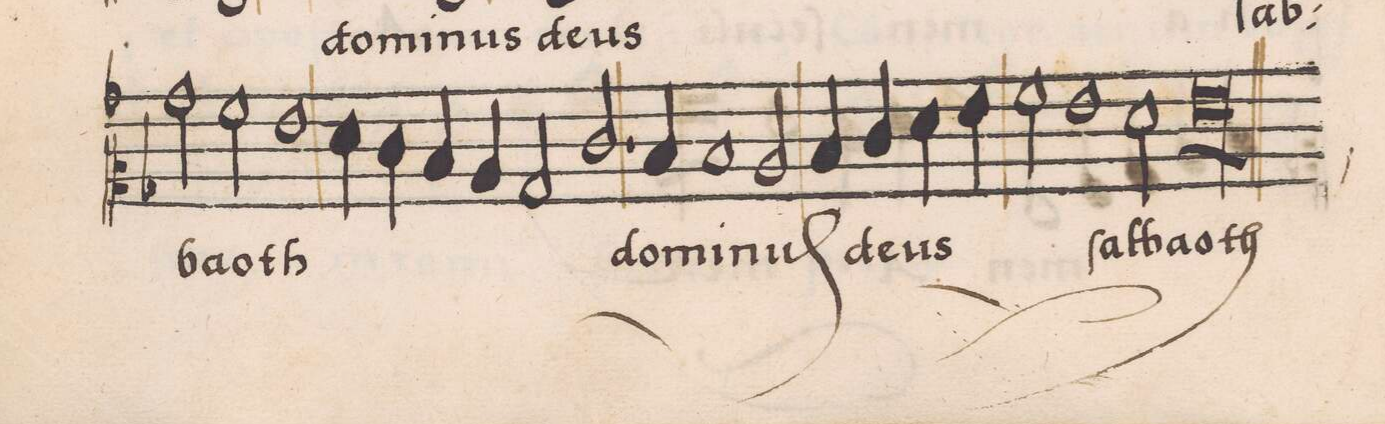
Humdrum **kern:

**kern	**text
*I"CANTVS	*
*clefC2	*
*k[b-]	*
*met(C|)	*
*M2/1	*
2b-\	-ba-
2a\	-oth
=30-	=30-
1g	.
4f\	.
4e\	.
4d/	.
4c/	.
=31-	=31-
2B-/	.
2.e/	do-
4d/	.
1d/	-mi-
=32-	=32-
2c/	-nuS
4d/	.
4e/	de-
4f\	-us
4g\	.
=33	=33
2a\	.
1g	ſab-
2f\	-ba-
=34-	=34-
0gl	-oth
=35||-	=35||-
*-	*-
